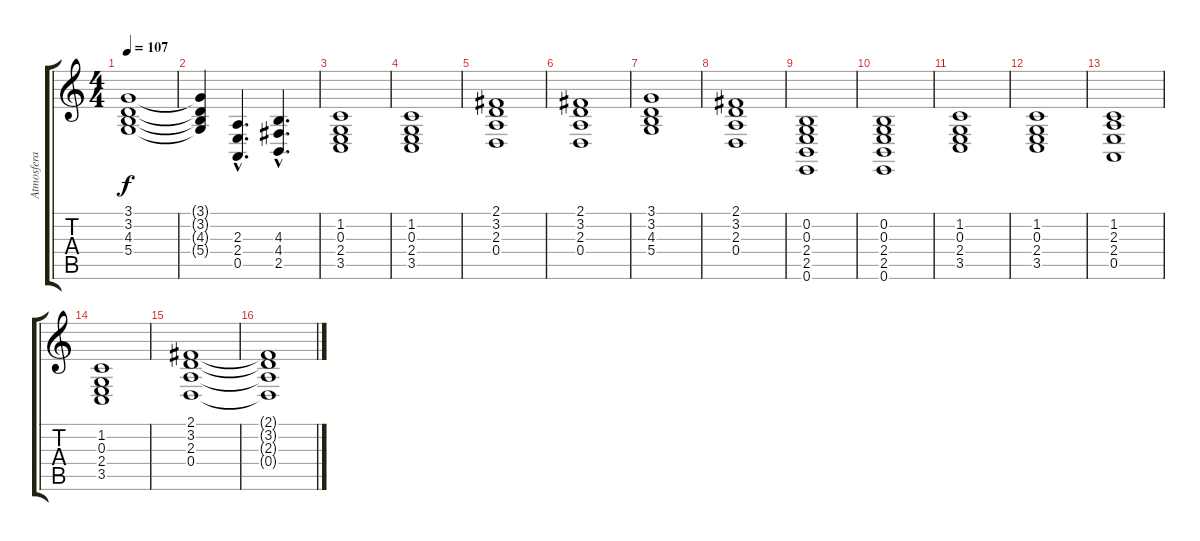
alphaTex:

\track ("Atmosfera" "Atmosfera") {instrument fx4atmosphere}
\staff {score tabs}
\tuning (E4 B3 G3 D3 A2 E2) {hide}
\ts (4 4)
\tempo 107
\clef g2
\ks c
(3.1 3.2 4.3 5.4).1{dy f} |
(3.1{t} 3.2{t} 4.3{t} 5.4{t}).4 (2.3{hac} 2.4{hac} 0.5{hac}).4{d} (4.3{hac} 4.4{hac} 2.5{hac}).4{d} |
(1.2 0.3 2.4 3.5).1 |
(1.2 0.3 2.4 3.5).1 |
(2.1 3.2 2.3 0.4).1 |
(2.1 3.2 2.3 0.4).1 |
(3.1 3.2 4.3 5.4).1 |
(2.1 3.2 2.3 0.4).1 |
(0.2 0.3 2.4 2.5 0.6).1 |
(0.2 0.3 2.4 2.5 0.6).1 |
(1.2 0.3 2.4 3.5).1 |
(1.2 0.3 2.4 3.5).1 |
(1.2 2.3 2.4 0.5).1 |
(1.2 0.3 2.4 3.5).1 |
(2.1 3.2 2.3 0.4).1 |
(2.1{t} 3.2{t} 2.3{t} 0.4{t}).1
